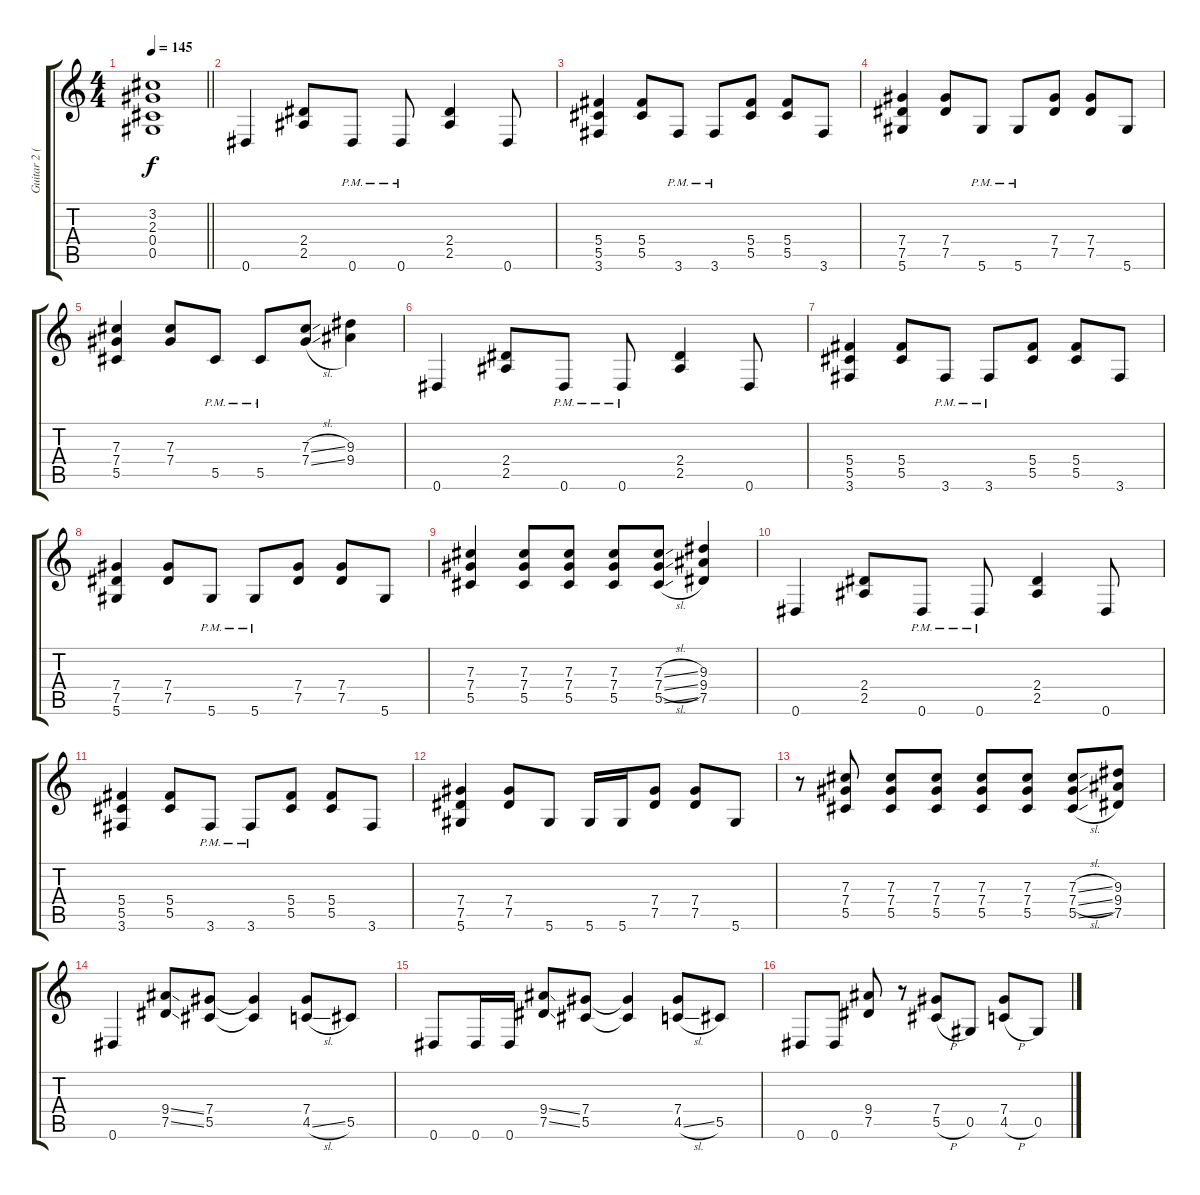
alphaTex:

\track ("Guitar 2 (Slash)" "Guitar 2 (") {instrument overdrivenguitar}
\staff {score tabs}
\tuning (Eb4 Bb3 Gb3 Db3 Ab2 Eb2) {hide}
\ts (4 4)
\tempo 145
\clef g2
\barLineRight lightlight
\ks c
(3.2 2.3 0.4 0.5).1{dy f} |
0.6.4 (2.4 2.5).8 0.6{pm}.8 0.6{pm}.8 (2.4 2.5).4 0.6.8 |
(5.4 5.5 3.6).4 (5.4 5.5).8 3.6{pm}.8 3.6{pm}.8 (5.4 5.5).8 (5.4 5.5).8 3.6.8 |
(7.4 7.5 5.6).4 (7.4 7.5).8 5.6{pm}.8 5.6{pm}.8 (7.4 7.5).8 (7.4 7.5).8 5.6.8 |
(7.3 7.4 5.5).4 (7.3 7.4).8 5.5{pm}.8 5.5{pm}.8 (7.3{sl} 7.4{sl}).8 (9.3 9.4).4 |
0.6.4 (2.4 2.5).8 0.6{pm}.8 0.6{pm}.8 (2.4 2.5).4 0.6.8 |
(5.4 5.5 3.6).4 (5.4 5.5).8 3.6{pm}.8 3.6{pm}.8 (5.4 5.5).8 (5.4 5.5).8 3.6.8 |
(7.4 7.5 5.6).4 (7.4 7.5).8 5.6{pm}.8 5.6{pm}.8 (7.4 7.5).8 (7.4 7.5).8 5.6.8 |
(7.3 7.4 5.5).4 (7.3 7.4 5.5).8 (7.3 7.4 5.5).8 (7.3 7.4 5.5).8 (7.3{sl} 7.4{sl} 5.5{sl}).8 (9.3 9.4 7.5).4 |
0.6.4 (2.4 2.5).8 0.6{pm}.8 0.6{pm}.8 (2.4 2.5).4 0.6.8 |
(5.4 5.5 3.6).4 (5.4 5.5).8 3.6{pm}.8 3.6{pm}.8 (5.4 5.5).8 (5.4 5.5).8 3.6.8 |
(7.4 7.5 5.6).4 (7.4 7.5).8 5.6.8 5.6.16 5.6.16 (7.4 7.5).8 (7.4 7.5).8 5.6.8 |
r.8 (7.3 7.4 5.5).8 (7.3 7.4 5.5).8 (7.3 7.4 5.5).8 (7.3 7.4 5.5).8 (7.3 7.4 5.5).8 (7.3{sl} 7.4{sl} 5.5{sl}).8 (9.3 9.4 7.5).8 |
0.6.4 (9.4{ss} 7.5{ss}).8 (7.4 5.5).8 (7.4{t} 5.5{t}).4 (7.4 4.5{sl}).8 5.5.8 |
0.6.8 0.6.16 0.6.16 (9.4{ss} 7.5{ss}).8 (7.4 5.5).8 (7.4{t} 5.5{t}).4 (7.4 4.5{sl}).8 5.5.8 |
0.6.8 0.6.8 (9.4 7.5).8 r.8 (7.4 5.5{h}).8 0.5.8 (7.4 4.5{h}).8 0.5.8
